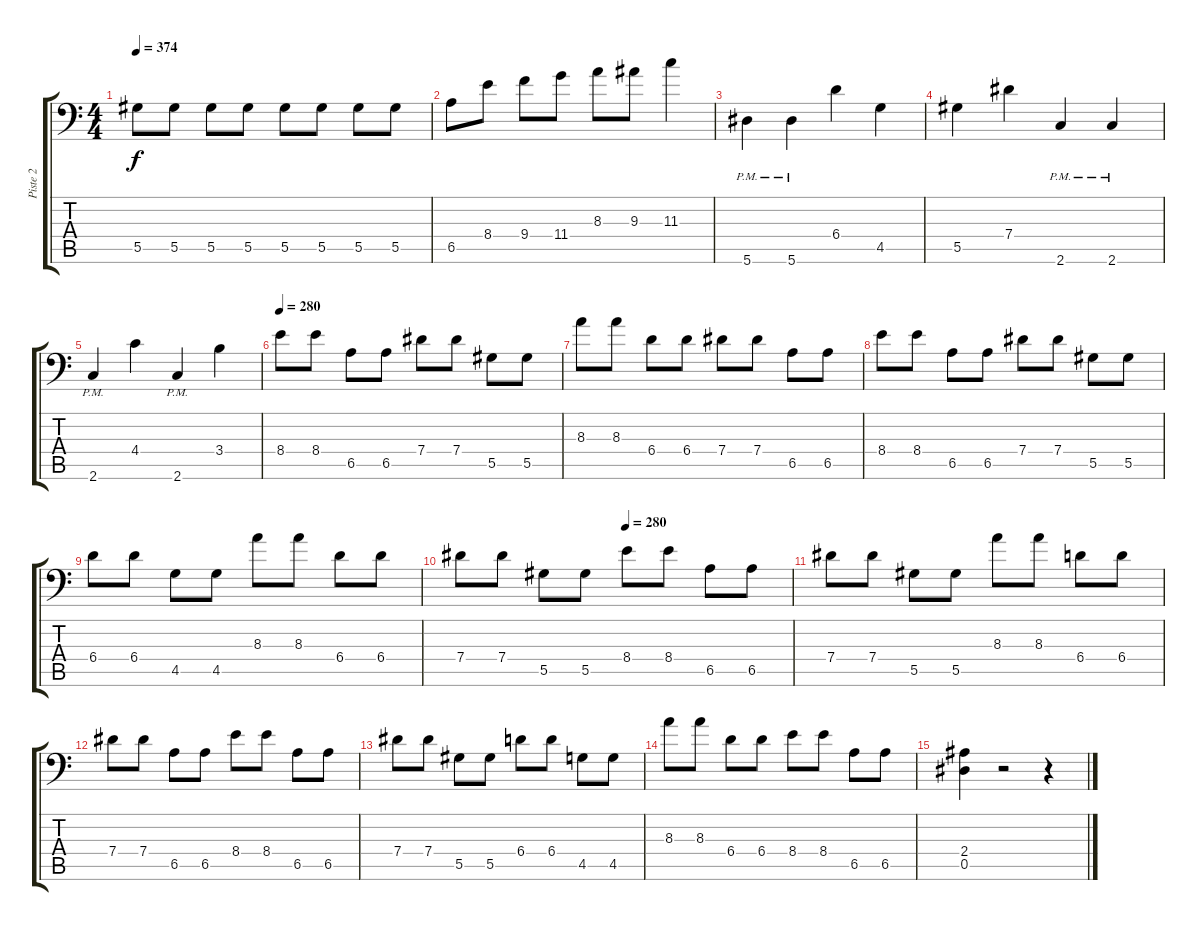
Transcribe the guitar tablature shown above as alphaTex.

\track ("Piste 2" "Piste 2") {instrument overdrivenguitar}
\staff {score tabs}
\tuning (Bb3 F3 Db3 Ab2 Eb2 Bb1) {hide}
\ts (4 4)
\tempo 374
\clef f4
\ks c
5.5.8{dy f} 5.5.8 5.5.8 5.5.8 5.5.8 5.5.8 5.5.8 5.5.8 |
6.5.8 8.4.8 9.4.8 11.4.8 8.3.8 9.3.8 11.3.4 |
5.6{pm}.4 5.6{pm}.4 6.4.4 4.5.4 |
5.5.4 7.4.4 2.6{pm}.4 2.6{pm}.4 |
2.6{pm}.4 4.4.4 2.6{pm}.4 3.4.4 |
\tempo 280
8.4.8 8.4.8 6.5.8 6.5.8 7.4.8 7.4.8 5.5.8 5.5.8 |
8.3.8 8.3.8 6.4.8 6.4.8 7.4.8 7.4.8 6.5.8 6.5.8 |
8.4.8 8.4.8 6.5.8 6.5.8 7.4.8 7.4.8 5.5.8 5.5.8 |
6.4.8 6.4.8 4.5.8 4.5.8 8.3.8 8.3.8 6.4.8 6.4.8 |
\tempo (280 0.5)
7.4.8 7.4.8 5.5.8 5.5.8 8.4.8 8.4.8 6.5.8 6.5.8 |
7.4.8 7.4.8 5.5.8 5.5.8 8.3.8 8.3.8 6.4.8 6.4.8 |
7.4.8 7.4.8 6.5.8 6.5.8 8.4.8 8.4.8 6.5.8 6.5.8 |
7.4.8 7.4.8 5.5.8 5.5.8 6.4.8 6.4.8 4.5.8 4.5.8 |
8.3.8 8.3.8 6.4.8 6.4.8 8.4.8 8.4.8 6.5.8 6.5.8 |
(2.4 0.5).4 r.2 r.4
